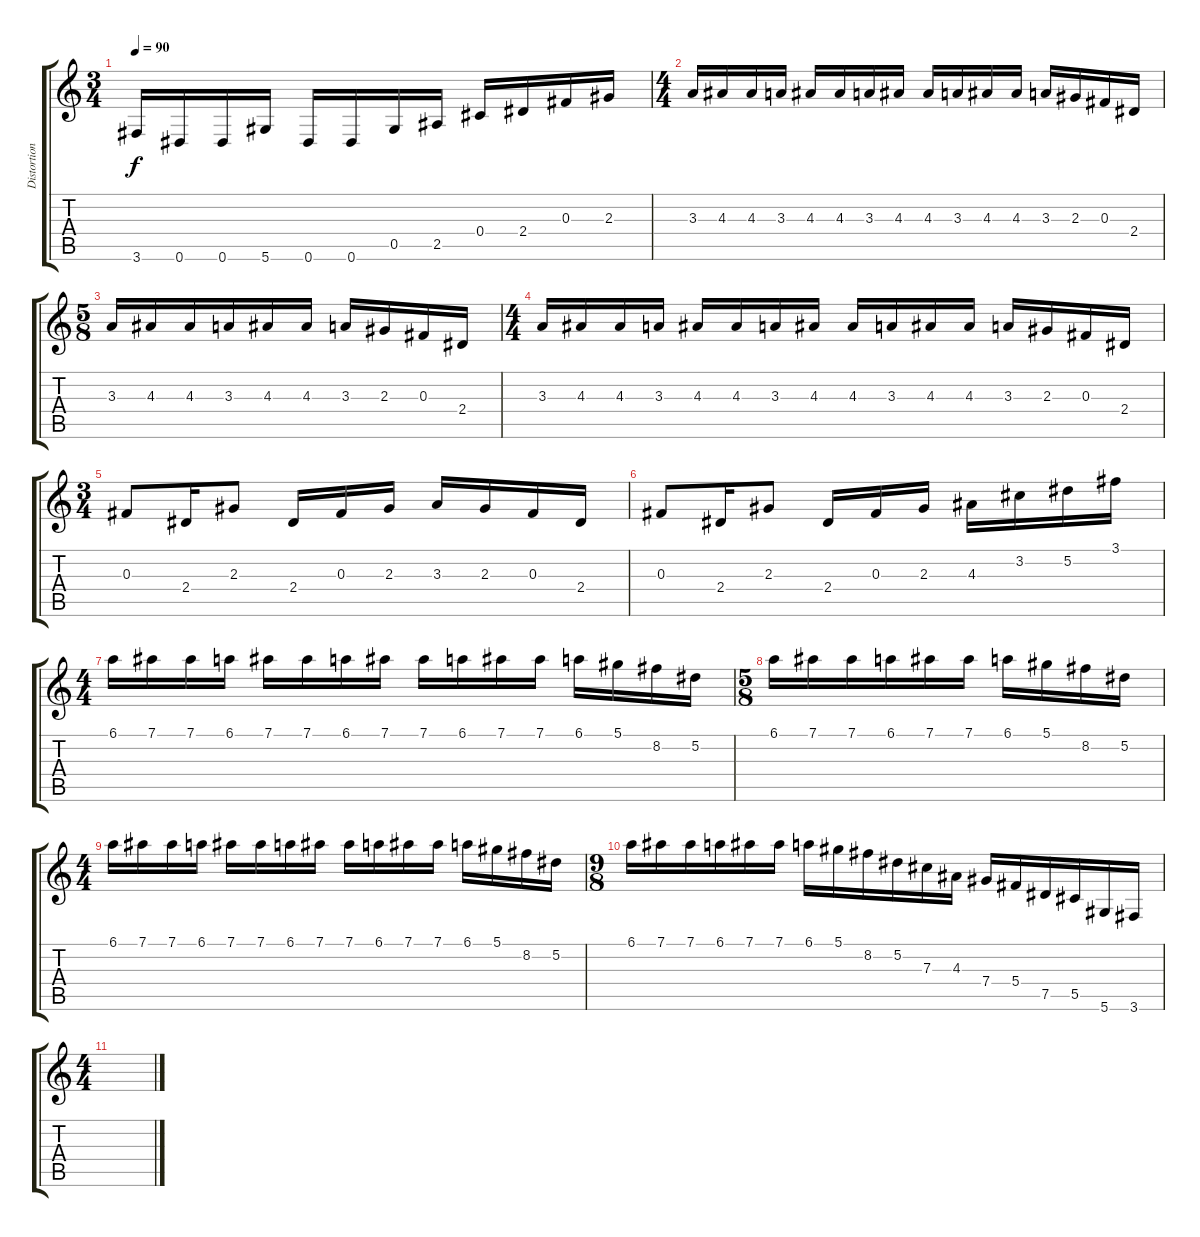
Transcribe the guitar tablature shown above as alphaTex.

\track ("Distortion Guitar" "Distortion") {instrument distortionguitar}
\staff {score tabs}
\tuning (Eb4 Bb3 Gb3 Db3 Ab2 Eb2) {hide}
\ts (3 4)
\tempo 90
\clef g2
\ks c
3.6.16{dy f} 0.6.16 0.6.16 5.6.16 0.6.16 0.6.16 0.5.16 2.5.16 0.4.16 2.4.16 0.3.16 2.3.16 |
\ts (4 4)
3.3.16 4.3.16 4.3.16 3.3.16 4.3.16 4.3.16 3.3.16 4.3.16 4.3.16 3.3.16 4.3.16 4.3.16 3.3.16 2.3.16 0.3.16 2.4.16 |
\ts (5 8)
3.3.16 4.3.16 4.3.16 3.3.16 4.3.16 4.3.16 3.3.16 2.3.16 0.3.16 2.4.16 |
\ts (4 4)
3.3.16 4.3.16 4.3.16 3.3.16 4.3.16 4.3.16 3.3.16 4.3.16 4.3.16 3.3.16 4.3.16 4.3.16 3.3.16 2.3.16 0.3.16 2.4.16 |
\ts (3 4)
0.3.8 2.4.16 2.3.8 2.4.16 0.3.16 2.3.16 3.3.16 2.3.16 0.3.16 2.4.16 |
0.3.8 2.4.16 2.3.8 2.4.16 0.3.16 2.3.16 4.3.16 3.2.16 5.2.16 3.1.16 |
\ts (4 4)
6.1.16 7.1.16 7.1.16 6.1.16 7.1.16 7.1.16 6.1.16 7.1.16 7.1.16 6.1.16 7.1.16 7.1.16 6.1.16 5.1.16 8.2.16 5.2.16 |
\ts (5 8)
6.1.16 7.1.16 7.1.16 6.1.16 7.1.16 7.1.16 6.1.16 5.1.16 8.2.16 5.2.16 |
\ts (4 4)
6.1.16 7.1.16 7.1.16 6.1.16 7.1.16 7.1.16 6.1.16 7.1.16 7.1.16 6.1.16 7.1.16 7.1.16 6.1.16 5.1.16 8.2.16 5.2.16 |
\ts (9 8)
6.1.16 7.1.16 7.1.16 6.1.16 7.1.16 7.1.16 6.1.16 5.1.16 8.2.16 5.2.16 7.3.16 4.3.16 7.4.16 5.4.16 7.5.16 5.5.16 5.6.16 3.6.16 |
\ts (4 4)
